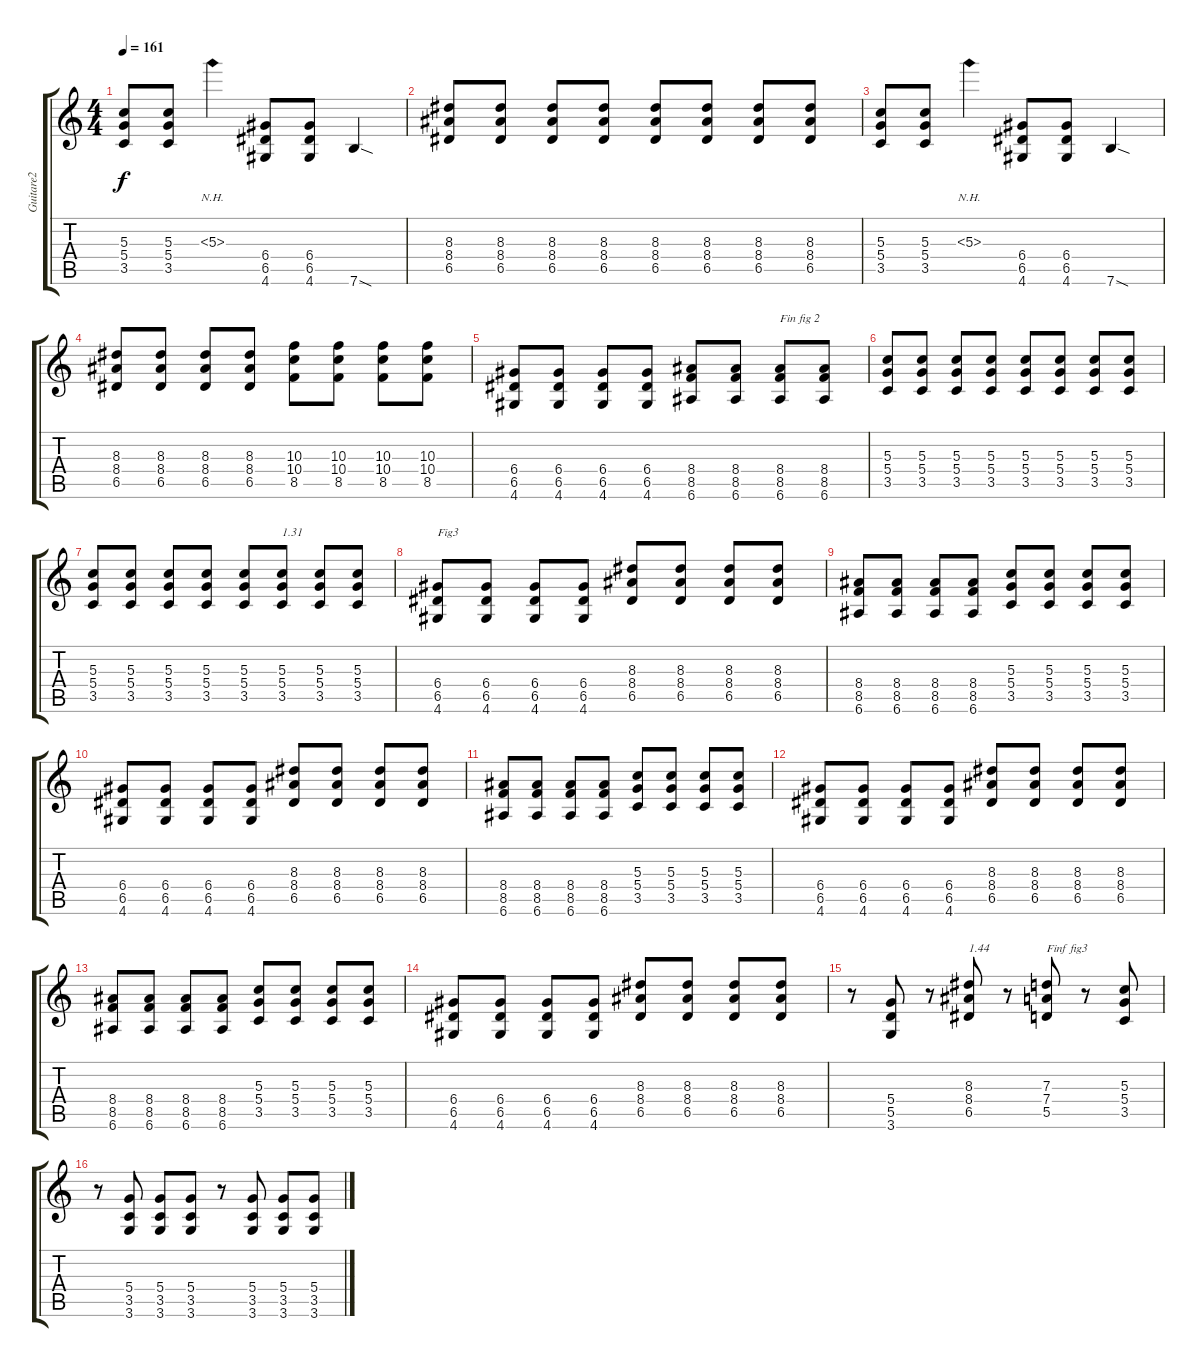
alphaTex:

\track ("Guitare2" "Guitare2") {instrument distortionguitar}
\staff {score tabs}
\tuning (E4 B3 G3 D3 A2 E2) {hide}
\ts (4 4)
\tempo 161
\clef g2
\ks c
(5.3 5.4 3.5).8{dy f} (5.3 5.4 3.5).8 5.3{nh}.4 (6.4 6.5 4.6).8 (6.4 6.5 4.6).8 7.6{sod}.4 |
(8.3 8.4 6.5).8 (8.3 8.4 6.5).8 (8.3 8.4 6.5).8 (8.3 8.4 6.5).8 (8.3 8.4 6.5).8 (8.3 8.4 6.5).8 (8.3 8.4 6.5).8 (8.3 8.4 6.5).8 |
(5.3 5.4 3.5).8 (5.3 5.4 3.5).8 5.3{nh}.4 (6.4 6.5 4.6).8 (6.4 6.5 4.6).8 7.6{sod}.4 |
(8.3 8.4 6.5).8 (8.3 8.4 6.5).8 (8.3 8.4 6.5).8 (8.3 8.4 6.5).8 (10.3 10.4 8.5).8 (10.3 10.4 8.5).8 (10.3 10.4 8.5).8 (10.3 10.4 8.5).8 |
(6.4 6.5 4.6).8 (6.4 6.5 4.6).8 (6.4 6.5 4.6).8 (6.4 6.5 4.6).8 (8.4 8.5 6.6).8 (8.4 8.5 6.6).8 (8.4 8.5 6.6).8{txt "Fin fig 2"} (8.4 8.5 6.6).8 |
(5.3 5.4 3.5).8 (5.3 5.4 3.5).8 (5.3 5.4 3.5).8 (5.3 5.4 3.5).8 (5.3 5.4 3.5).8 (5.3 5.4 3.5).8 (5.3 5.4 3.5).8 (5.3 5.4 3.5).8 |
(5.3 5.4 3.5).8 (5.3 5.4 3.5).8 (5.3 5.4 3.5).8 (5.3 5.4 3.5).8 (5.3 5.4 3.5).8 (5.3 5.4 3.5).8{txt "1.31"} (5.3 5.4 3.5).8 (5.3 5.4 3.5).8 |
(6.4 6.5 4.6).8{txt "Fig3"} (6.4 6.5 4.6).8 (6.4 6.5 4.6).8 (6.4 6.5 4.6).8 (8.3 8.4 6.5).8 (8.3 8.4 6.5).8 (8.3 8.4 6.5).8 (8.3 8.4 6.5).8 |
(8.4 8.5 6.6).8 (8.4 8.5 6.6).8 (8.4 8.5 6.6).8 (8.4 8.5 6.6).8 (5.3 5.4 3.5).8 (5.3 5.4 3.5).8 (5.3 5.4 3.5).8 (5.3 5.4 3.5).8 |
(6.4 6.5 4.6).8 (6.4 6.5 4.6).8 (6.4 6.5 4.6).8 (6.4 6.5 4.6).8 (8.3 8.4 6.5).8 (8.3 8.4 6.5).8 (8.3 8.4 6.5).8 (8.3 8.4 6.5).8 |
(8.4 8.5 6.6).8 (8.4 8.5 6.6).8 (8.4 8.5 6.6).8 (8.4 8.5 6.6).8 (5.3 5.4 3.5).8 (5.3 5.4 3.5).8 (5.3 5.4 3.5).8 (5.3 5.4 3.5).8 |
(6.4 6.5 4.6).8 (6.4 6.5 4.6).8 (6.4 6.5 4.6).8 (6.4 6.5 4.6).8 (8.3 8.4 6.5).8 (8.3 8.4 6.5).8 (8.3 8.4 6.5).8 (8.3 8.4 6.5).8 |
(8.4 8.5 6.6).8 (8.4 8.5 6.6).8 (8.4 8.5 6.6).8 (8.4 8.5 6.6).8 (5.3 5.4 3.5).8 (5.3 5.4 3.5).8 (5.3 5.4 3.5).8 (5.3 5.4 3.5).8 |
(6.4 6.5 4.6).8 (6.4 6.5 4.6).8 (6.4 6.5 4.6).8 (6.4 6.5 4.6).8 (8.3 8.4 6.5).8 (8.3 8.4 6.5).8 (8.3 8.4 6.5).8 (8.3 8.4 6.5).8 |
r.8 (5.4 5.5 3.6).8 r.8 (8.3 8.4 6.5).8{txt "1.44"} r.8 (7.3 7.4 5.5).8{txt "Finf fig3"} r.8 (5.3 5.4 3.5).8 |
r.8 (5.4 3.5 3.6).8 (5.4 3.5 3.6).8 (5.4 3.5 3.6).8 r.8 (5.4 3.5 3.6).8 (5.4 3.5 3.6).8 (5.4 3.5 3.6).8
